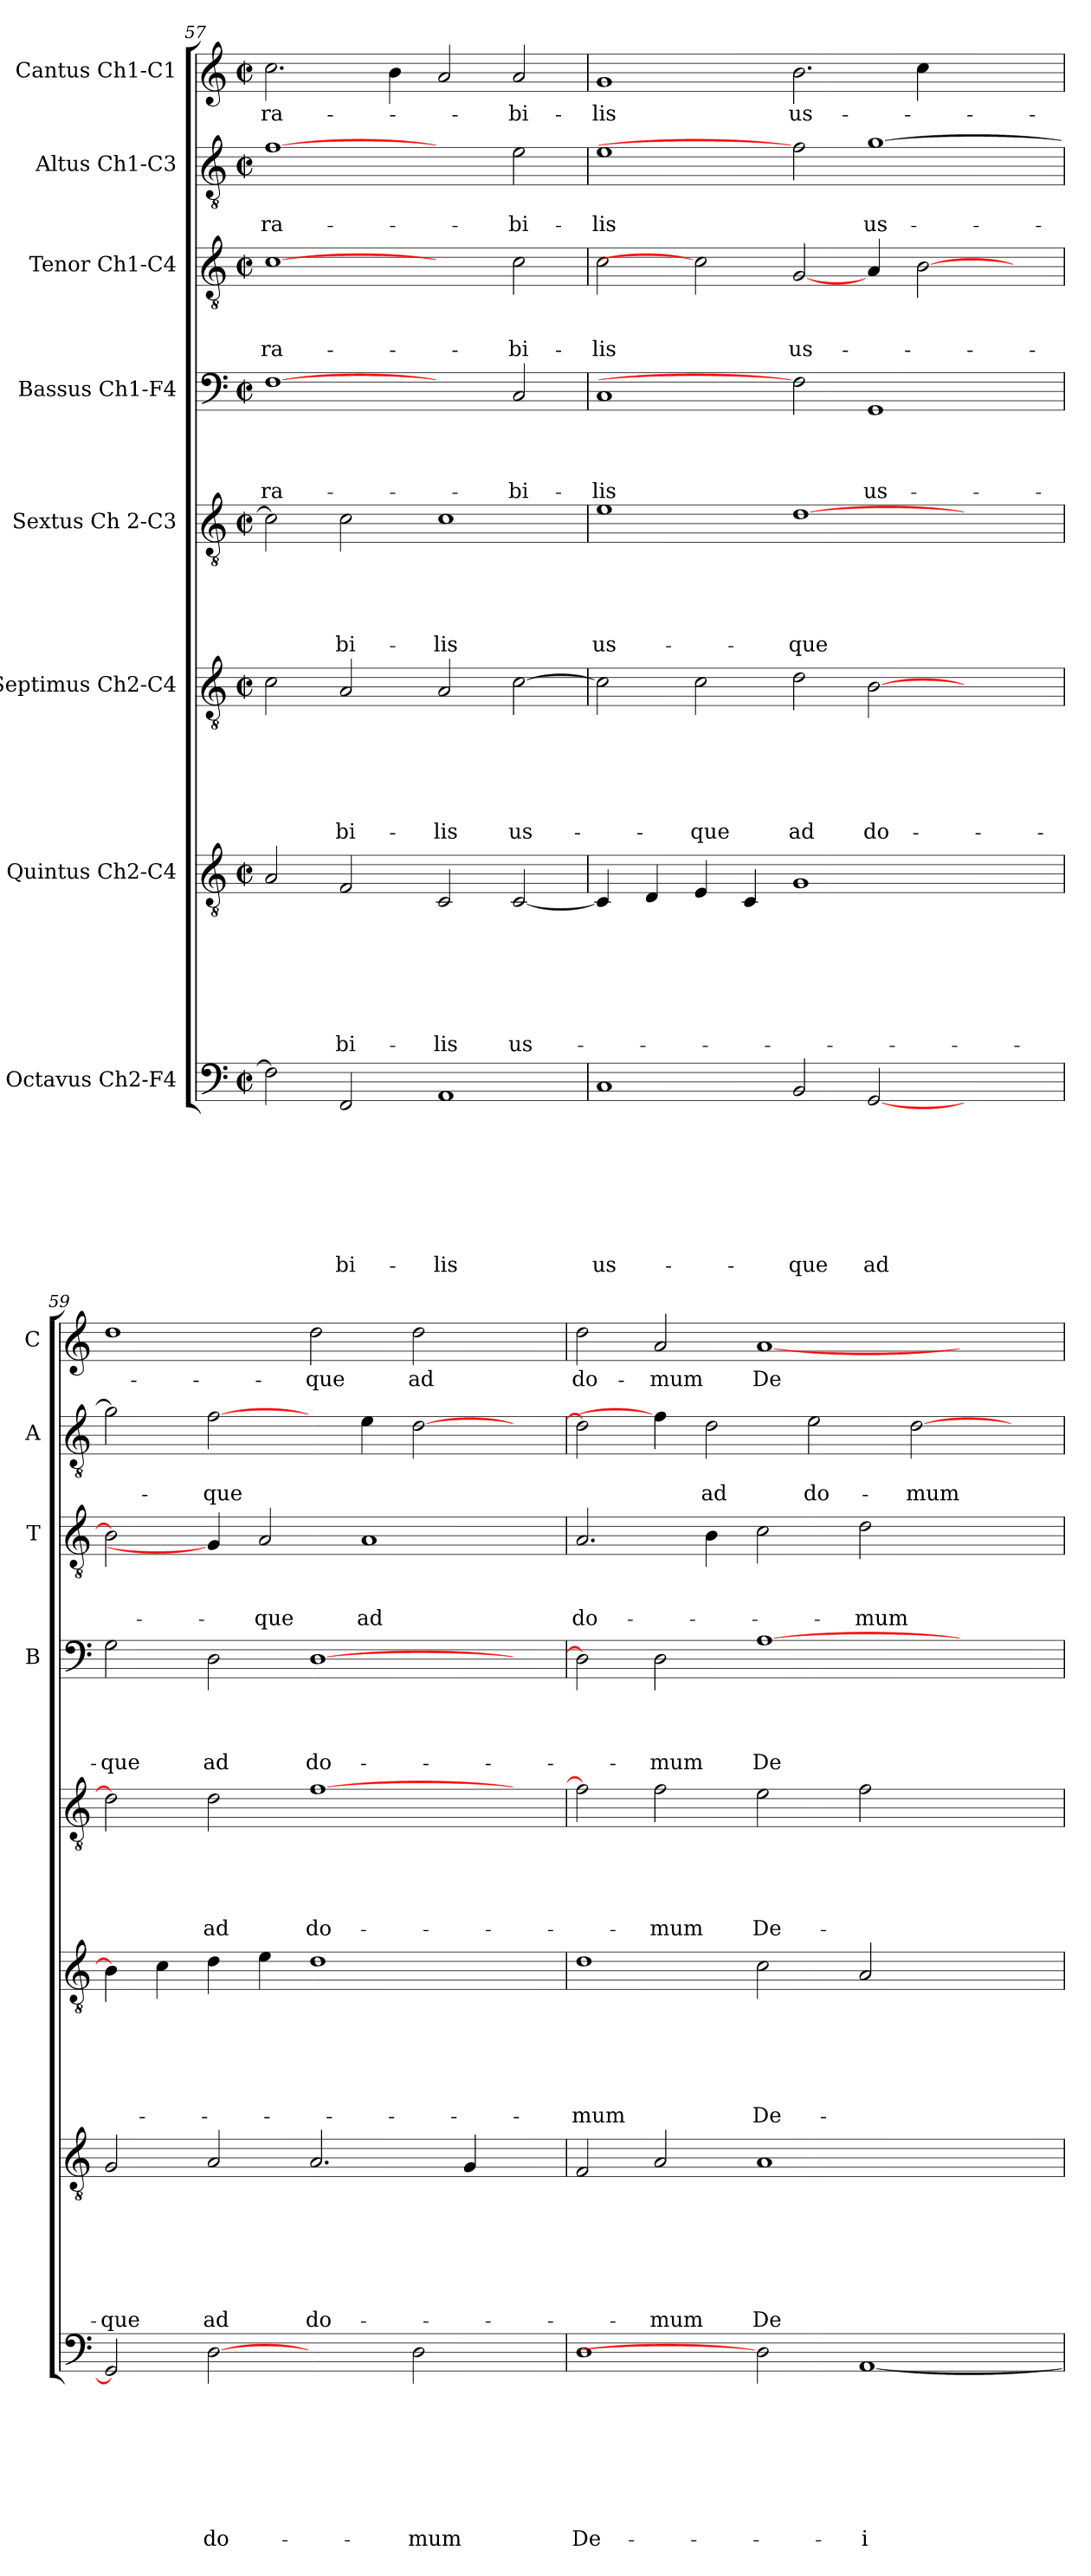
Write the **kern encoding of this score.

**kern	**text	**text	**text	**text	**text	**text	**text	**text	**kern	**text	**text	**text	**text	**text	**text	**text	**kern	**text	**text	**text	**text	**text	**text	**kern	**text	**text	**text	**text	**text	**kern	**text	**text	**text	**text	**kern	**text	**text	**text	**kern	**text	**text	**kern	**text
*part8	*part8	*part8	*part8	*part8	*part8	*part8	*part8	*part8	*part7	*part7	*part7	*part7	*part7	*part7	*part7	*part7	*part6	*part6	*part6	*part6	*part6	*part6	*part6	*part5	*part5	*part5	*part5	*part5	*part5	*part4	*part4	*part4	*part4	*part4	*part3	*part3	*part3	*part3	*part2	*part2	*part2	*part1	*part1
*staff8	*staff8	*staff8	*staff8	*staff8	*staff8	*staff8	*staff8	*staff8	*staff7	*staff7	*staff7	*staff7	*staff7	*staff7	*staff7	*staff7	*staff6	*staff6	*staff6	*staff6	*staff6	*staff6	*staff6	*staff5	*staff5	*staff5	*staff5	*staff5	*staff5	*staff4	*staff4	*staff4	*staff4	*staff4	*staff3	*staff3	*staff3	*staff3	*staff2	*staff2	*staff2	*staff1	*staff1
*I"Octavus Ch2-F4	*	*	*	*	*	*	*	*	*I"Quintus Ch2-C4	*	*	*	*	*	*	*	*I"Septimus Ch2-C4	*	*	*	*	*	*	*I"Sextus Ch 2-C3	*	*	*	*	*	*I"Bassus Ch1-F4	*	*	*	*	*I"Tenor Ch1-C4	*	*	*	*I"Altus Ch1-C3	*	*	*I"Cantus Ch1-C1	*
*	*	*	*	*	*	*	*	*	*	*	*	*	*	*	*	*	*	*	*	*	*	*	*	*	*	*	*	*	*	*I'B	*	*	*	*	*I'T	*	*	*	*I'A	*	*	*I'C	*
*clefF4	*	*	*	*	*	*	*	*	*clefGv2	*	*	*	*	*	*	*	*clefGv2	*	*	*	*	*	*	*clefGv2	*	*	*	*	*	*clefF4	*	*	*	*	*clefGv2	*	*	*	*clefGv2	*	*	*clefG2	*
*k[]	*	*	*	*	*	*	*	*	*k[]	*	*	*	*	*	*	*	*k[]	*	*	*	*	*	*	*k[]	*	*	*	*	*	*k[]	*	*	*	*	*k[]	*	*	*	*k[]	*	*	*k[]	*
*C:	*	*	*	*	*	*	*	*	*C:	*	*	*	*	*	*	*	*C:	*	*	*	*	*	*	*C:	*	*	*	*	*	*C:	*	*	*	*	*C:	*	*	*	*C:	*	*	*C:	*
*M2/2	*	*	*	*	*	*	*	*	*M2/2	*	*	*	*	*	*	*	*M2/2	*	*	*	*	*	*	*M2/2	*	*	*	*	*	*M2/2	*	*	*	*	*M2/2	*	*	*	*M2/2	*	*	*M2/2	*
*met(c|)	*	*	*	*	*	*	*	*	*met(c|)	*	*	*	*	*	*	*	*met(c|)	*	*	*	*	*	*	*met(c|)	*	*	*	*	*	*met(c|)	*	*	*	*	*met(c|)	*	*	*	*met(c|)	*	*	*met(c|)	*
=57	=57	=57	=57	=57	=57	=57	=57	=57	=57	=57	=57	=57	=57	=57	=57	=57	=57	=57	=57	=57	=57	=57	=57	=57	=57	=57	=57	=57	=57	=57	=57	=57	=57	=57	=57	=57	=57	=57	=57	=57	=57	=57	=57
!	!	!	!	!	!	!	!	!	!	!	!	!	!	!	!	!	!	!	!	!	!	!	!	!	!	!	!	!	!	!	!	!	!	!LO:LY:b	!	!	!	!LO:LY:b	!	!	!LO:LY:b	!	!LO:LY:b
2F\]	.	.	.	.	.	.	.	.	2A/	.	.	.	.	.	.	.	2c\	.	.	.	.	.	.	2c\]	.	.	.	.	.	[1F	.	.	.	-ra-	[1c	.	.	-ra-	[1f	.	-ra-	2.cc\	-ra-
!	!	!	!	!	!	!	!	!LO:LY:b	!	!	!	!	!	!	!	!LO:LY:b	!	!	!	!	!	!	!LO:LY:b	!	!	!	!	!	!LO:LY:b	!	!	!	!	!	!	!	!	!	!	!	!	!	!
2FF/	.	.	.	.	.	.	.	-bi-	2F/	.	.	.	.	.	.	-bi-	2A/	.	.	.	.	.	-bi-	2c\	.	.	.	.	-bi-	.	.	.	.	.	.	.	.	.	.	.	.	.	.
.	.	.	.	.	.	.	.	.	.	.	.	.	.	.	.	.	.	.	.	.	.	.	.	.	.	.	.	.	.	.	.	.	.	.	.	.	.	.	.	.	.	4b\	.
!	!	!	!	!	!	!	!	!LO:LY:b	!	!	!	!	!	!	!	!LO:LY:b	!	!	!	!	!	!	!LO:LY:b	!	!	!	!	!	!LO:LY:b	!	!	!	!	!	!	!	!	!	!	!	!	!	!
1AA	.	.	.	.	.	.	.	-lis	2C/	.	.	.	.	.	.	-lis	2A/	.	.	.	.	.	-lis	1c	.	.	.	.	-lis	2ryy	.	.	.	.	2ryy	.	.	.	2ryy	.	.	2a/	.
!	!	!	!	!	!	!	!	!	!	!	!	!	!	!	!	!LO:LY:b	!	!	!	!	!	!	!LO:LY:b	!	!	!	!	!	!	!	!	!	!	!LO:LY:b	!	!	!	!LO:LY:b	!	!	!LO:LY:b	!	!LO:LY:b
.	.	.	.	.	.	.	.	.	[2C/	.	.	.	.	.	.	us-	[2c\	.	.	.	.	.	us-	.	.	.	.	.	.	2C/	.	.	.	-bi-	2c\	.	.	-bi-	2e\	.	-bi-	2a/	-bi-
=58	=58	=58	=58	=58	=58	=58	=58	=58	=58	=58	=58	=58	=58	=58	=58	=58	=58	=58	=58	=58	=58	=58	=58	=58	=58	=58	=58	=58	=58	=58	=58	=58	=58	=58	=58	=58	=58	=58	=58	=58	=58	=58	=58
!	!	!	!	!	!	!	!	!LO:LY:b	!	!	!	!	!	!	!	!	!	!	!	!	!	!	!	!	!	!	!	!	!LO:LY:b	!	!	!	!	!LO:LY:b	!	!	!	!LO:LY:b	!	!	!LO:LY:b	!	!LO:LY:b
1C	.	.	.	.	.	.	.	us-	4C/]	.	.	.	.	.	.	.	2c\]	.	.	.	.	.	.	1e	.	.	.	.	us-	1C	.	.	.	-lis	2c\	.	.	-lis	1e	.	-lis	1g	-lis
.	.	.	.	.	.	.	.	.	4D/	.	.	.	.	.	.	.	.	.	.	.	.	.	.	.	.	.	.	.	.	.	.	.	.	.	.	.	.	.	.	.	.	.	.
!	!	!	!	!	!	!	!	!	!	!	!	!	!	!	!	!	!	!	!	!	!	!	!LO:LY:b	!	!	!	!	!	!	!	!	!	!	!	!	!	!	!	!	!	!	!	!
.	.	.	.	.	.	.	.	.	4E/	.	.	.	.	.	.	.	2c\	.	.	.	.	.	-que	.	.	.	.	.	.	.	.	.	.	.	2c]	.	.	.	.	.	.	.	.
.	.	.	.	.	.	.	.	.	4C/	.	.	.	.	.	.	.	.	.	.	.	.	.	.	.	.	.	.	.	.	.	.	.	.	.	.	.	.	.	.	.	.	.	.
!	!	!	!	!	!	!	!	!LO:LY:b	!	!	!	!	!	!	!	!	!	!	!	!	!	!	!LO:LY:b	!	!	!	!	!	!LO:LY:b	!	!	!	!	!	!	!	!	!LO:LY:b	!	!	!	!	!LO:LY:b
2BB/	.	.	.	.	.	.	.	-que	1G	.	.	.	.	.	.	.	2d\	.	.	.	.	.	ad	[1d	.	.	.	.	-que	2F]	.	.	.	.	[2G/	.	.	us-	2f]	.	.	2.b\	us-
!	!	!	!	!	!	!	!	!LO:LY:b	!	!	!	!	!	!	!	!	!	!	!	!	!	!	!LO:LY:b	!	!	!	!	!	!	!	!	!	!	!LO:LY:b	!	!	!	!	!	!	!LO:LY:b	!	!
[2GG/	.	.	.	.	.	.	.	ad	.	.	.	.	.	.	.	.	[2B\	.	.	.	.	.	do-	.	.	.	.	.	.	1GG	.	.	.	us-	4A/	.	.	.	[1g	.	us-	.	.
.	.	.	.	.	.	.	.	.	.	.	.	.	.	.	.	.	.	.	.	.	.	.	.	.	.	.	.	.	.	.	.	.	.	.	[2B\	.	.	.	.	.	.	4cc\	.
2ryy	.	.	.	.	.	.	.	.	2ryy	.	.	.	.	.	.	.	2ryy	.	.	.	.	.	.	2ryy	.	.	.	.	.	.	.	.	.	.	.	.	.	.	.	.	.	2ryy	.
.	.	.	.	.	.	.	.	.	.	.	.	.	.	.	.	.	.	.	.	.	.	.	.	.	.	.	.	.	.	.	.	.	.	.	4ryy	.	.	.	.	.	.	.	.
!!LO:PB:g=z
=59	=59	=59	=59	=59	=59	=59	=59	=59	=59	=59	=59	=59	=59	=59	=59	=59	=59	=59	=59	=59	=59	=59	=59	=59	=59	=59	=59	=59	=59	=59	=59	=59	=59	=59	=59	=59	=59	=59	=59	=59	=59	=59	=59
!	!	!	!	!	!	!	!	!	!	!	!	!	!	!	!	!LO:LY:b	!	!	!	!	!	!	!	!	!	!	!	!	!	!	!	!	!	!LO:LY:b	!	!	!	!	!	!	!	!	!
2GG/]	.	.	.	.	.	.	.	.	2G/	.	.	.	.	.	.	-que	4B\]	.	.	.	.	.	.	2d\]	.	.	.	.	.	2G\	.	.	.	-que	2B\]	.	.	.	2g\]	.	.	1dd	.
.	.	.	.	.	.	.	.	.	.	.	.	.	.	.	.	.	4c\	.	.	.	.	.	.	.	.	.	.	.	.	.	.	.	.	.	.	.	.	.	.	.	.	.	.
!	!	!	!	!	!	!	!	!LO:LY:b	!	!	!	!	!	!	!	!LO:LY:b	!	!	!	!	!	!	!	!	!	!	!	!	!LO:LY:b	!	!	!	!	!LO:LY:b	!	!	!	!	!	!	!LO:LY:b	!	!
[2D	.	.	.	.	.	.	.	do-	2A/	.	.	.	.	.	.	ad	4d\	.	.	.	.	.	.	2d\	.	.	.	.	ad	2D\	.	.	.	ad	4G/]	.	.	.	[2f\	.	-que	.	.
!	!	!	!	!	!	!	!	!	!	!	!	!	!	!	!	!	!	!	!	!	!	!	!	!	!	!	!	!	!	!	!	!	!	!	!	!	!	!LO:LY:b	!	!	!	!	!
.	.	.	.	.	.	.	.	.	.	.	.	.	.	.	.	.	4e\	.	.	.	.	.	.	.	.	.	.	.	.	.	.	.	.	.	2A/	.	.	-que	.	.	.	.	.
!	!	!	!	!	!	!	!	!	!	!	!	!	!	!	!	!LO:LY:b	!	!	!	!	!	!	!	!	!	!	!	!	!LO:LY:b	!	!	!	!	!LO:LY:b	!	!	!	!	!	!	!	!	!LO:LY:b
2ryy	.	.	.	.	.	.	.	.	2.A/	.	.	.	.	.	.	do-	1d	.	.	.	.	.	.	[1f	.	.	.	.	do-	[1D	.	.	.	do-	.	.	.	.	4ryy	.	.	2dd\	-que
!	!	!	!	!	!	!	!	!	!	!	!	!	!	!	!	!	!	!	!	!	!	!	!	!	!	!	!	!	!	!	!	!	!	!	!	!	!	!LO:LY:b	!	!	!	!	!
.	.	.	.	.	.	.	.	.	.	.	.	.	.	.	.	.	.	.	.	.	.	.	.	.	.	.	.	.	.	.	.	.	.	.	1A	.	.	ad	4e\	.	.	.	.
!	!	!	!	!	!	!	!	!LO:LY:b	!	!	!	!	!	!	!	!	!	!	!	!	!	!	!	!	!	!	!	!	!	!	!	!	!	!	!	!	!	!	!	!	!	!	!LO:LY:b
2D\	.	.	.	.	.	.	.	-mum	.	.	.	.	.	.	.	.	.	.	.	.	.	.	.	.	.	.	.	.	.	.	.	.	.	.	.	.	.	.	[2d\	.	.	2dd\	ad
.	.	.	.	.	.	.	.	.	4G/	.	.	.	.	.	.	.	.	.	.	.	.	.	.	.	.	.	.	.	.	.	.	.	.	.	.	.	.	.	.	.	.	.	.
4ryy	.	.	.	.	.	.	.	.	4ryy	.	.	.	.	.	.	.	4ryy	.	.	.	.	.	.	4ryy	.	.	.	.	.	4ryy	.	.	.	.	.	.	.	.	4ryy	.	.	4ryy	.
=60	=60	=60	=60	=60	=60	=60	=60	=60	=60	=60	=60	=60	=60	=60	=60	=60	=60	=60	=60	=60	=60	=60	=60	=60	=60	=60	=60	=60	=60	=60	=60	=60	=60	=60	=60	=60	=60	=60	=60	=60	=60	=60	=60
!	!	!	!	!	!	!	!	!LO:LY:b	!	!	!	!	!	!	!	!	!	!	!	!	!	!	!LO:LY:b	!	!	!	!	!	!	!	!	!	!	!	!	!	!	!LO:LY:b	!	!	!	!	!LO:LY:b
1D	.	.	.	.	.	.	.	De-	2F/	.	.	.	.	.	.	.	1d	.	.	.	.	.	-mum	2f\]	.	.	.	.	.	2D\]	.	.	.	.	2.A/	.	.	do-	2d\]	.	.	2dd\	do-
!	!	!	!	!	!	!	!	!	!	!	!	!	!	!	!	!LO:LY:b	!	!	!	!	!	!	!	!	!	!	!	!	!LO:LY:b	!	!	!	!	!LO:LY:b	!	!	!	!	!	!	!	!	!LO:LY:b
.	.	.	.	.	.	.	.	.	2A/	.	.	.	.	.	.	-mum	.	.	.	.	.	.	.	2f\	.	.	.	.	-mum	2D\	.	.	.	-mum	.	.	.	.	4f\]	.	.	2a/	-mum
!	!	!	!	!	!	!	!	!	!	!	!	!	!	!	!	!	!	!	!	!	!	!	!	!	!	!	!	!	!	!	!	!	!	!	!	!	!	!	!	!	!LO:LY:b	!	!
.	.	.	.	.	.	.	.	.	.	.	.	.	.	.	.	.	.	.	.	.	.	.	.	.	.	.	.	.	.	.	.	.	.	.	4B\	.	.	.	2d\	.	ad	.	.
!	!	!	!	!	!	!	!	!	!	!	!	!	!	!	!	!LO:LY:b	!	!	!	!	!	!	!LO:LY:b	!	!	!	!	!	!LO:LY:b	!	!	!	!	!LO:LY:b	!	!	!	!	!	!	!	!	!LO:LY:b
2D]	.	.	.	.	.	.	.	.	1A	.	.	.	.	.	.	De-	2c\	.	.	.	.	.	De-	2e\	.	.	.	.	De-	[1A	.	.	.	De-	2c\	.	.	.	.	.	.	[1a	De-
!	!	!	!	!	!	!	!	!	!	!	!	!	!	!	!	!	!	!	!	!	!	!	!	!	!	!	!	!	!	!	!	!	!	!	!	!	!	!	!	!	!LO:LY:b	!	!
.	.	.	.	.	.	.	.	.	.	.	.	.	.	.	.	.	.	.	.	.	.	.	.	.	.	.	.	.	.	.	.	.	.	.	.	.	.	.	2e\	.	do-	.	.
!	!	!	!	!	!	!	!	!LO:LY:b	!	!	!	!	!	!	!	!	!	!	!	!	!	!	!	!	!	!	!	!	!	!	!	!	!	!	!	!	!	!LO:LY:b	!	!	!	!	!
[1AA	.	.	.	.	.	.	.	-i	.	.	.	.	.	.	.	.	2A/	.	.	.	.	.	.	2f\	.	.	.	.	.	.	.	.	.	.	2d\	.	.	-mum	.	.	.	.	.
!	!	!	!	!	!	!	!	!	!	!	!	!	!	!	!	!	!	!	!	!	!	!	!	!	!	!	!	!	!	!	!	!	!	!	!	!	!	!	!	!	!LO:LY:b	!	!
.	.	.	.	.	.	.	.	.	.	.	.	.	.	.	.	.	.	.	.	.	.	.	.	.	.	.	.	.	.	.	.	.	.	.	.	.	.	.	[2d\	.	-mum	.	.
.	.	.	.	.	.	.	.	.	2ryy	.	.	.	.	.	.	.	2ryy	.	.	.	.	.	.	2ryy	.	.	.	.	.	2ryy	.	.	.	.	2ryy	.	.	.	.	.	.	2ryy	.
.	.	.	.	.	.	.	.	.	.	.	.	.	.	.	.	.	.	.	.	.	.	.	.	.	.	.	.	.	.	.	.	.	.	.	.	.	.	.	4ryy	.	.	.	.
=	=	=	=	=	=	=	=	=	=	=	=	=	=	=	=	=	=	=	=	=	=	=	=	=	=	=	=	=	=	=	=	=	=	=	=	=	=	=	=	=	=	=	=
*-	*-	*-	*-	*-	*-	*-	*-	*-	*-	*-	*-	*-	*-	*-	*-	*-	*-	*-	*-	*-	*-	*-	*-	*-	*-	*-	*-	*-	*-	*-	*-	*-	*-	*-	*-	*-	*-	*-	*-	*-	*-	*-	*-
